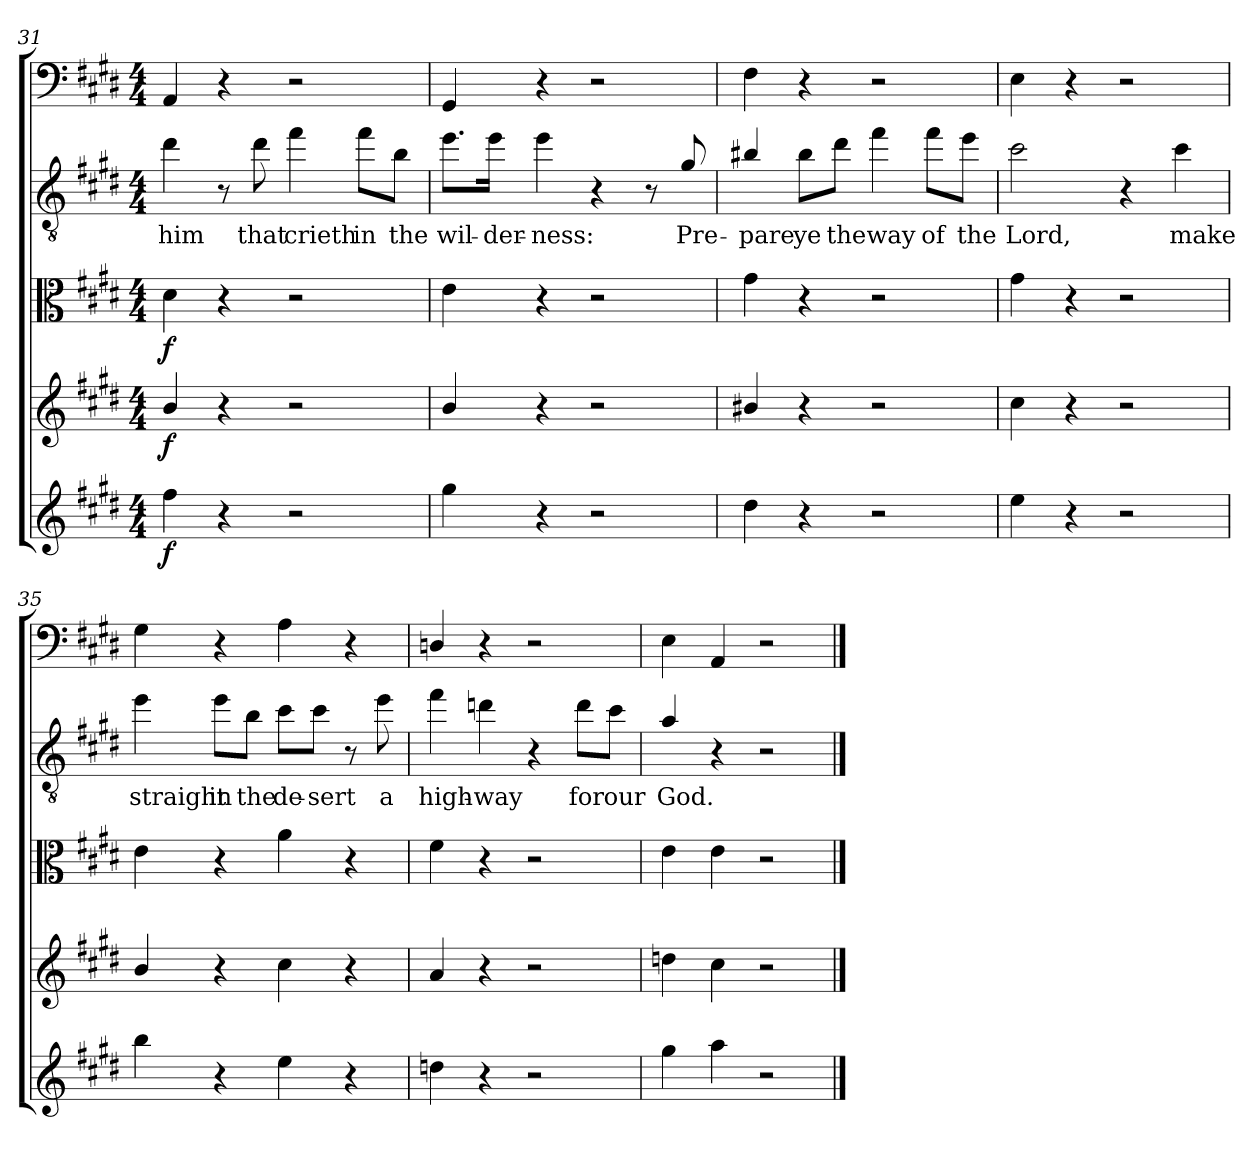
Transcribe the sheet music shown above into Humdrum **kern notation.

**kern	**dynam	**kern	**dynam	**kern	**dynam	**kern	**text	**kern
*part5	*part5	*part4	*part4	*part3	*part3	*part2	*part2	*part1
*staff5	*staff5	*staff4	*staff4	*staff3	*staff3	*staff2	*staff2	*staff1
*clefG2	*	*clefG2	*	*clefC3	*	*clefGv2	*	*clefF4
*k[f#c#g#d#]	*	*k[f#c#g#d#]	*	*k[f#c#g#d#]	*	*k[f#c#g#d#]	*	*k[f#c#g#d#]
*E:	*	*E:	*	*E:	*	*E:	*	*E:
*M4/4	*	*M4/4	*	*M4/4	*	*M4/4	*	*M4/4
=31	=31	=31	=31	=31	=31	=31	=31	=31
4ff#\	f	4b/	f	4d#\	f	4dd#\	him	4AA/
4r	.	4r	.	4r	.	8r	.	4r
.	.	.	.	.	.	8dd#\	that	.
2r	.	2r	.	2r	.	4ff#\	crieth	2r
.	.	.	.	.	.	8ff#\L	in	.
.	.	.	.	.	.	8b\J	the	.
=32	=32	=32	=32	=32	=32	=32	=32	=32
4gg#\	.	4b/	.	4e\	.	8.ee\L	wil-	4GG#/
.	.	.	.	.	.	16ee\Jk	-der-	.
4r	.	4r	.	4r	.	4ee\	-ness:	4r
2r	.	2r	.	2r	.	4r	.	2r
.	.	.	.	.	.	8r	.	.
.	.	.	.	.	.	8g#/	Pre-	.
=33	=33	=33	=33	=33	=33	=33	=33	=33
4dd#\	.	4b#X/	.	4g#\	.	4b#X/	-pare	4F#\
4r	.	4r	.	4r	.	8b#\L	ye	4r
.	.	.	.	.	.	8dd#\J	the	.
2r	.	2r	.	2r	.	4ff#\	way	2r
.	.	.	.	.	.	8ff#\L	of	.
.	.	.	.	.	.	8ee\J	the	.
=34	=34	=34	=34	=34	=34	=34	=34	=34
4ee\	.	4cc#\	.	4g#\	.	2cc#\	Lord,	4E\
4r	.	4r	.	4r	.	.	.	4r
2r	.	2r	.	2r	.	4r	.	2r
.	.	.	.	.	.	4cc#\	make	.
=35	=35	=35	=35	=35	=35	=35	=35	=35
4bb\	.	4b/	.	4e\	.	4ee\	straight	4G#\
4r	.	4r	.	4r	.	8ee\L	in	4r
.	.	.	.	.	.	8b\J	the	.
4ee\	.	4cc#\	.	4a\	.	8cc#\L	de-	4A\
.	.	.	.	.	.	8cc#\J	-sert	.
4r	.	4r	.	4r	.	8r	.	4r
.	.	.	.	.	.	8ee\	a	.
=36	=36	=36	=36	=36	=36	=36	=36	=36
4ddn\	.	4a/	.	4f#\	.	4ff#\	high-	4Dn/
4r	.	4r	.	4r	.	4ddn\	-way	4r
2r	.	2r	.	2r	.	4r	.	2r
.	.	.	.	.	.	8dd\L	for	.
.	.	.	.	.	.	8cc#\J	our	.
=37	=37	=37	=37	=37	=37	=37	=37	=37
4gg#\	.	4ddn\	.	4e\	.	4a/	God.	4E\
4aa\	.	4cc#\	.	4e\	.	4r	.	4AA/
2r	.	2r	.	2r	.	2r	.	2r
==	==	==	==	==	==	==	==	==
*-	*-	*-	*-	*-	*-	*-	*-	*-
